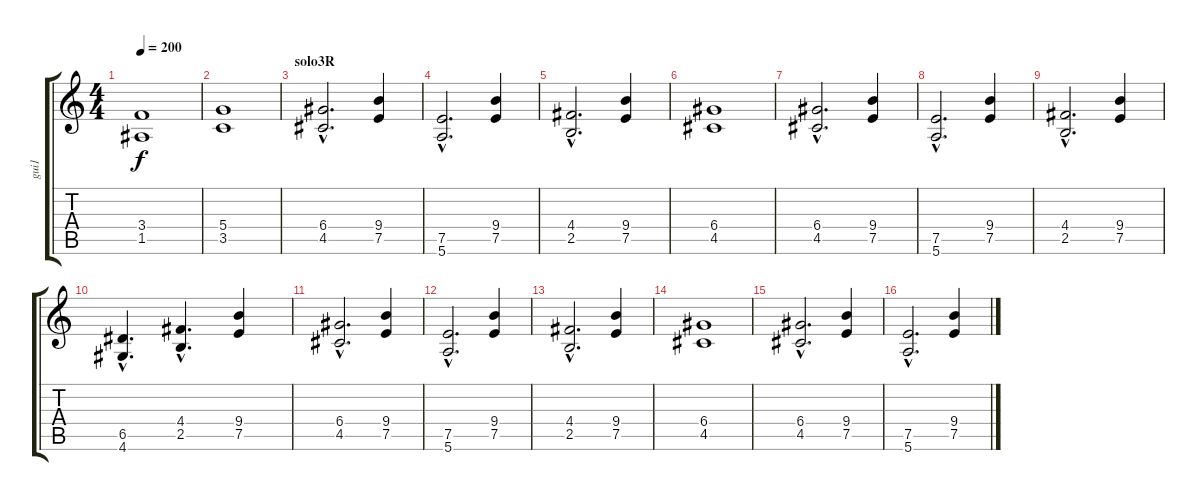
\track ("gui1" "gui1") {instrument distortionguitar}
\staff {score tabs}
\tuning (E4 B3 G3 D3 A2 E2) {hide}
\ts (4 4)
\tempo 200
\clef g2
\ks c
(3.4 1.5).1{dy f} |
(5.4 3.5).1 |
\section ("" "solo3R")
(6.4{hac} 4.5{hac}).2{d} (9.4 7.5).4 |
(7.5{hac} 5.6{hac}).2{d} (9.4 7.5).4 |
(4.4{hac} 2.5{hac}).2{d} (9.4 7.5).4 |
(6.4 4.5).1 |
(6.4{hac} 4.5{hac}).2{d} (9.4 7.5).4 |
(7.5{hac} 5.6{hac}).2{d} (9.4 7.5).4 |
(4.4{hac} 2.5{hac}).2{d} (9.4 7.5).4 |
(6.5{hac} 4.6{hac}).4{d} (4.4{hac} 2.5{hac}).4{d} (9.4 7.5).4 |
(6.4{hac} 4.5{hac}).2{d} (9.4 7.5).4 |
(7.5{hac} 5.6{hac}).2{d} (9.4 7.5).4 |
(4.4{hac} 2.5{hac}).2{d} (9.4 7.5).4 |
(6.4 4.5).1 |
(6.4{hac} 4.5{hac}).2{d} (9.4 7.5).4 |
(7.5{hac} 5.6{hac}).2{d} (9.4 7.5).4
